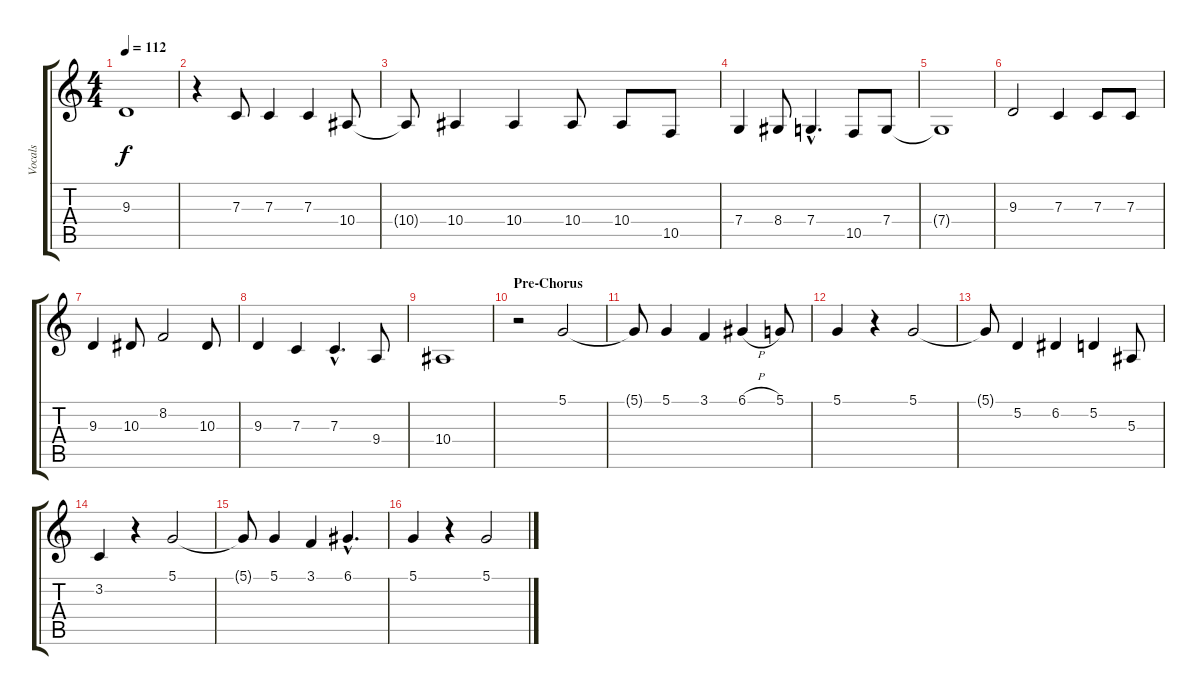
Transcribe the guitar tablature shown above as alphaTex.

\track ("Vocals" "Vocals") {instrument lead6voice}
\staff {score tabs}
\tuning (D4 A3 F3 C3 G2 D2) {hide}
\ts (4 4)
\tempo 112
\clef g2
\ks c
9.3.1{dy f} |
r.4 7.3.8 7.3.4 7.3.4 10.4.8 |
10.4{t}.8 10.4.4 10.4.4 10.4.8 10.4.8 10.5.8 |
7.4.4 8.4.8 7.4{hac}.4{d} 10.5.8 7.4.8 |
7.4{t}.1 |
9.3.2 7.3.4 7.3.8 7.3.8 |
9.3.4 10.3.8 8.2.2 10.3.8 |
9.3.4 7.3.4 7.3{hac}.4{d} 9.4.8 |
10.4.1 |
\section ("" "Pre-Chorus")
r.2 5.1.2{volume 16} |
5.1{t}.8 5.1.4 3.1.4 6.1{h}.4 5.1.8 |
5.1.4 r.4 5.1.2 |
5.1{t}.8 5.2.4 6.2.4 5.2.4 5.3.8 |
3.2.4 r.4 5.1.2 |
5.1{t}.8 5.1.4 3.1.4 6.1{hac}.4{d} |
5.1.4 r.4 5.1.2
